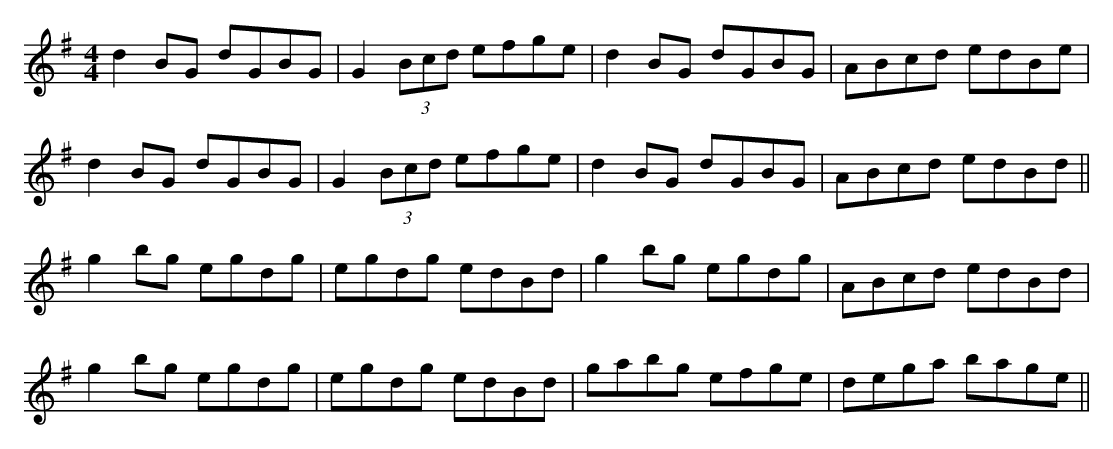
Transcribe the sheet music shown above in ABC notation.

X:1
M:4/4
K:G
d2BG dGBG|G2(3Bcd efge|d2BG dGBG|ABcd edBe|
d2BG dGBG|G2(3Bcd efge|d2BG dGBG|ABcd edBd||
g2bg egdg|egdg edBd|g2bg egdg|ABcd edBd|
g2bg egdg|egdg edBd|gabg efge|dega bage||
